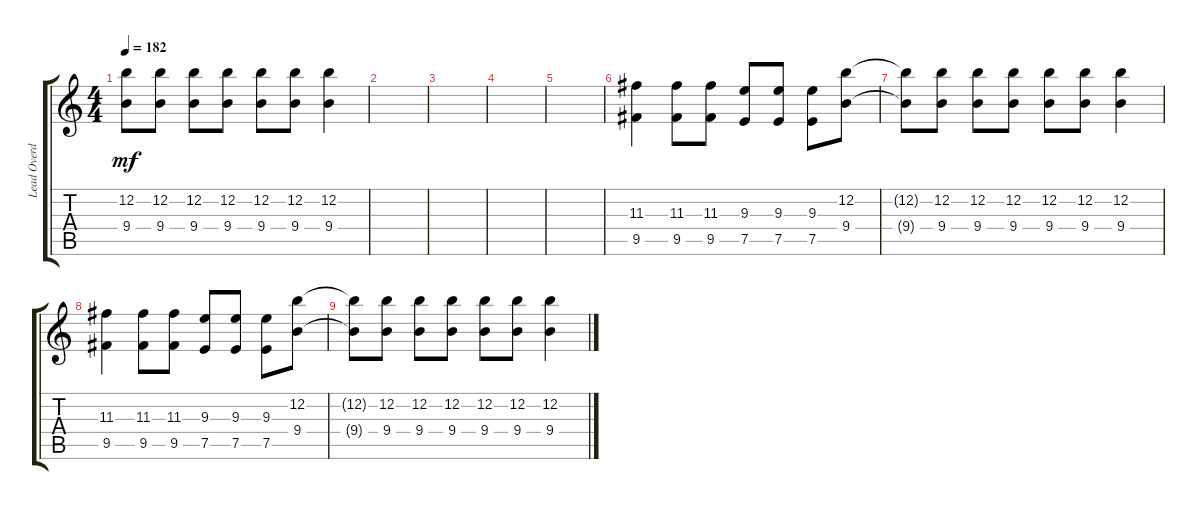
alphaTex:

\track ("Lead Overdrive Guitar" "Lead Overd") {instrument overdrivenguitar}
\staff {score tabs}
\tuning (E4 B3 G3 D3 A2 E2) {hide}
\ts (4 4)
\tempo 182
\clef g2
\ks c
(12.2{t} 9.4{t}).8{dy mf} (12.2 9.4).8 (12.2 9.4).8 (12.2 9.4).8 (12.2 9.4).8 (12.2 9.4).8 (12.2 9.4).4 |
|
|
|
|
(11.3 9.5).4 (11.3 9.5).8 (11.3 9.5).8 (9.3 7.5).8 (9.3 7.5).8 (9.3 7.5).8 (12.2 9.4).8 |
(12.2{t} 9.4{t}).8 (12.2 9.4).8 (12.2 9.4).8 (12.2 9.4).8 (12.2 9.4).8 (12.2 9.4).8 (12.2 9.4).4 |
(11.3 9.5).4 (11.3 9.5).8 (11.3 9.5).8 (9.3 7.5).8 (9.3 7.5).8 (9.3 7.5).8 (12.2 9.4).8 |
(12.2{t} 9.4{t}).8 (12.2 9.4).8 (12.2 9.4).8 (12.2 9.4).8 (12.2 9.4).8 (12.2 9.4).8 (12.2 9.4).4
